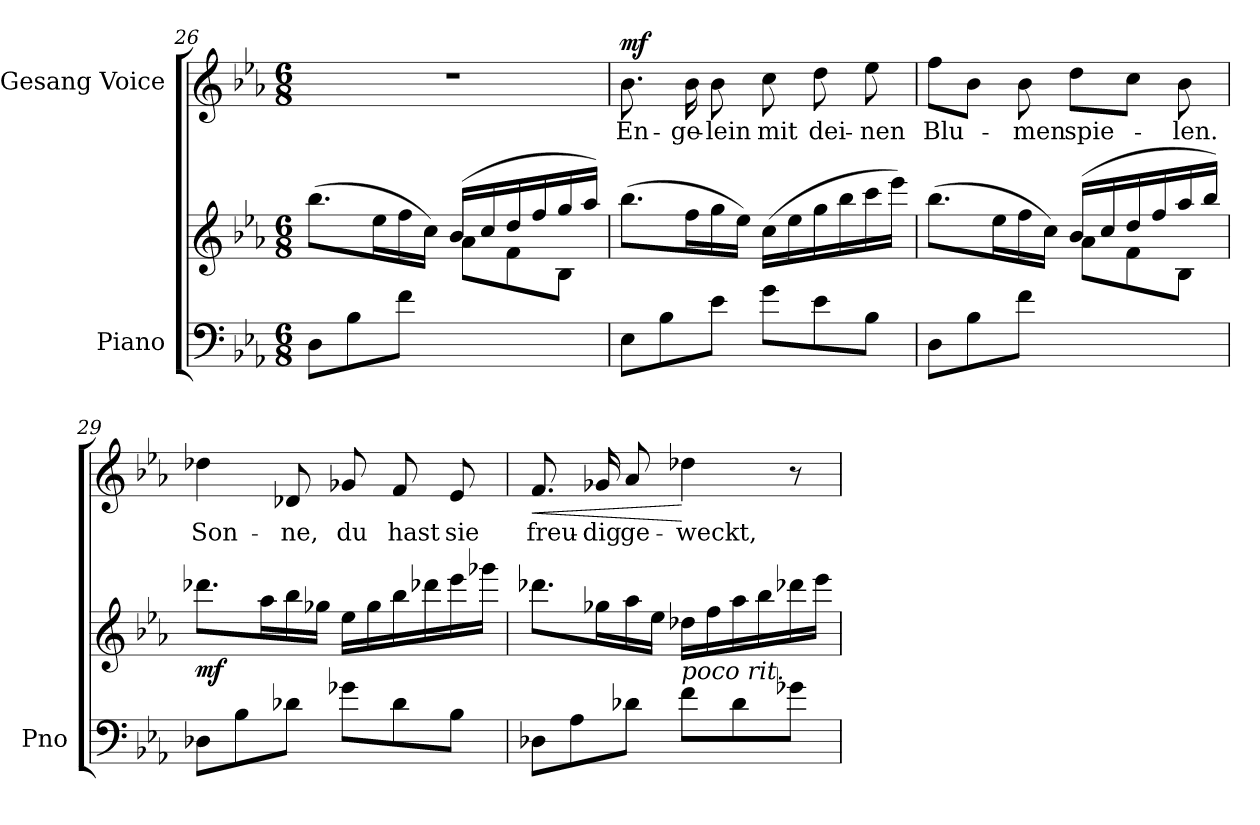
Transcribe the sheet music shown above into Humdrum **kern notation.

**kern	**kern	**dynam	**kern	**text	**dynam
*part2	*part2	*part2	*part1	*part1	*part1
*staff3	*staff2	*staff2/3	*staff1	*staff1	*staff1
*I"Piano	*	*	*I"Gesang Voice	*	*
*I'Pno	*	*	*	*	*
*clefF4	*clefG2	*	*clefG2	*	*
*k[b-e-a-]	*k[b-e-a-]	*	*k[b-e-a-]	*	*
*M6/8	*M6/8	*	*M6/8	*	*
=26	=26	=26	=26	=26	=26
*	*^	*	*	*	*
8D\L	(8.bb-\L	4.ryy	.	2.r	.	.
8B-\	.	.	.	.	.	.
.	16ee-\L	.	.	.	.	.
8f\J	16ff\	.	.	.	.	.
.	16cc\JJ)	.	.	.	.	.
4.ryy	(>16b-/LL	8a-\L	.	.	.	.
.	16cc/	.	.	.	.	.
.	16dd/	8f\	.	.	.	.
.	16ff/	.	.	.	.	.
.	16gg/	8B-\J	.	.	.	.
.	16aa-/JJ)	.	.	.	.	.
*	*v	*v	*	*	*	*
=27	=27	=27	=27	=27	=27
!	!	!	!	!LO:LY:b	!LO:DY:a
8E-\L	(8.bb-\L	.	8.b-\	En-	mf
8B-\	.	.	.	.	.
!	!	!	!	!LO:LY:b	!
.	16ff\L	.	16b-\	-ge-	.
!	!	!	!	!LO:LY:b	!
8e-\J	16gg\	.	8b-\	-lein	.
.	16ee-\JJ)	.	.	.	.
!	!	!	!	!LO:LY:b	!
8g\L	(16cc\LL	.	8cc\	mit	.
.	16ee-\	.	.	.	.
!	!	!	!	!LO:LY:b	!
8e-\	16gg\	.	8dd\	dei-	.
.	16bb-\	.	.	.	.
!	!	!	!	!LO:LY:b	!
8B-\J	16ccc\	.	8ee-\	-nen	.
.	16eee-\JJ)	.	.	.	.
!!LO:LB:g=z
=28	=28	=28	=28	=28	=28
*	*^	*	*	*	*
!	!	!	!	!	!LO:LY:b	!
8D\L	(8.bb-\L	4.ryy	.	8ff\L	Blu-	.
8B-\	.	.	.	8b-\J	.	.
.	16ee-\L	.	.	.	.	.
!	!	!	!	!	!LO:LY:b	!
8f\J	16ff\	.	.	8b-\	-men	.
.	16cc\JJ)	.	.	.	.	.
!	!	!	!	!	!LO:LY:b	!
4.ryy	(>16b-/LL	8a-\L	.	8dd\L	spie-	.
.	16cc/	.	.	.	.	.
.	16dd/	8f\	.	8cc\J	.	.
.	16ff/	.	.	.	.	.
!	!	!	!	!	!LO:LY:b	!
.	16aa-/	8B-\J	.	8b-\	-len.	.
.	16bb-/JJ)	.	.	.	.	.
*	*v	*v	*	*	*	*
!!LO:LB:g=z
=29	=29	=29	=29	=29	=29
!	!	!LO:DY:b	!	!LO:LY:b	!
8D-X\L	8.ddd-X\L	mf	4dd-X\	Son-	.
8B-\	.	.	.	.	.
.	16aa-\L	.	.	.	.
!	!	!	!	!LO:LY:b	!
8d-X\J	16bb-\	.	8d-X/	-ne,	.
.	16gg-X\JJ	.	.	.	.
!	!	!	!	!LO:LY:b	!
8g-X\L	16ee-\LL	.	8g-X/	du	.
.	16gg-\	.	.	.	.
!	!	!	!	!LO:LY:b	!
8d-\	16bb-\	.	8f/	hast	.
.	16ddd-X\	.	.	.	.
!	!	!	!	!LO:LY:b	!
8B-\J	16eee-\	.	8e-/	sie	.
.	16ggg-X\JJ	.	.	.	.
=30	=30	=30	=30	=30	=30
!	!	!	!	!LO:LY:b	!LO:HP:b
8D-X\L	8.ddd-X\L	.	8.f/	freu-	<
8A-\	.	.	.	.	.
!	!	!	!	!LO:LY:b	!
.	16gg-X\L	.	16g-X/	-dig	.
!	!	!	!	!LO:LY:b	!
8d-X\J	16aa-\	.	8a-/	ge-	.
.	16ee-\JJ	.	.	.	.
!	!LO:TX:b:i:t=poco rit.	!	!	!	!
!	!	!	!	!LO:LY:b	!
8f\L	16dd-X\LL	.	4dd-X\	-weckt,	[
.	16ff\	.	.	.	.
8d-\	16aa-\	.	.	.	.
.	16bb-\	.	.	.	.
8g-X\J	16ddd-X\	.	8r	.	.
.	16eee-\JJ	.	.	.	.
=	=	=	=	=	=
*-	*-	*-	*-	*-	*-
